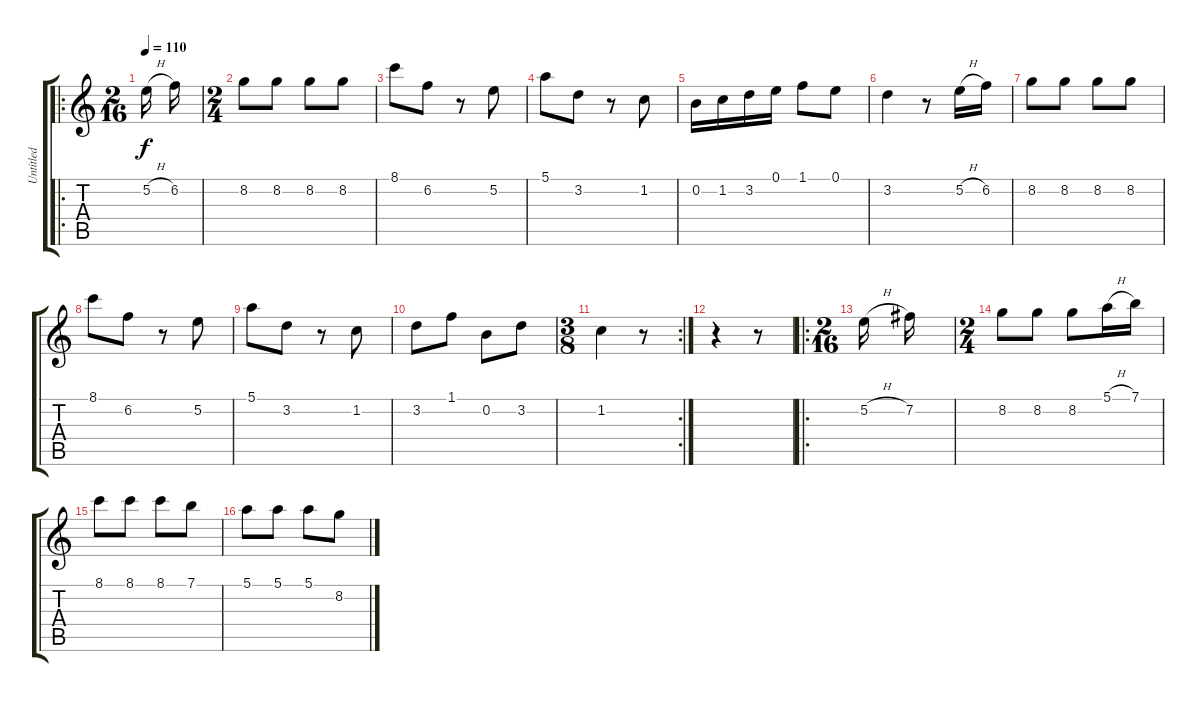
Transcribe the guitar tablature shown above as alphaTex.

\track ("Untitled" "Untitled") {instrument acousticguitarnylon}
\staff {score tabs}
\tuning (E4 B3 G3 D3 A2 E2) {hide}
\ro
\ts (2 16)
\tempo 110
\clef g2
\ks c
5.2{h}.16{dy f instrument acousticguitarnylon} 6.2.16 |
\ts (2 4)
8.2.8 8.2.8 8.2.8 8.2.8 |
8.1.8 6.2.8 r.8 5.2.8 |
5.1.8 3.2.8 r.8 1.2.8 |
0.2.16 1.2.16 3.2.16 0.1.16 1.1.8 0.1.8 |
3.2.4 r.8 5.2{h}.16 6.2.16 |
8.2.8 8.2.8 8.2.8 8.2.8 |
8.1.8 6.2.8 r.8 5.2.8 |
5.1.8 3.2.8 r.8 1.2.8 |
3.2.8 1.1.8 0.2.8 3.2.8 |
\rc 2
\ts (3 8)
1.2.4 r.8 |
r.4 r.8 |
\ro
\ts (2 16)
5.2{h}.16 7.2.16 |
\ts (2 4)
8.2.8 8.2.8 8.2.8 5.1{h}.16 7.1.16 |
8.1.8 8.1.8 8.1.8 7.1.8 |
5.1.8 5.1.8 5.1.8 8.2.8
